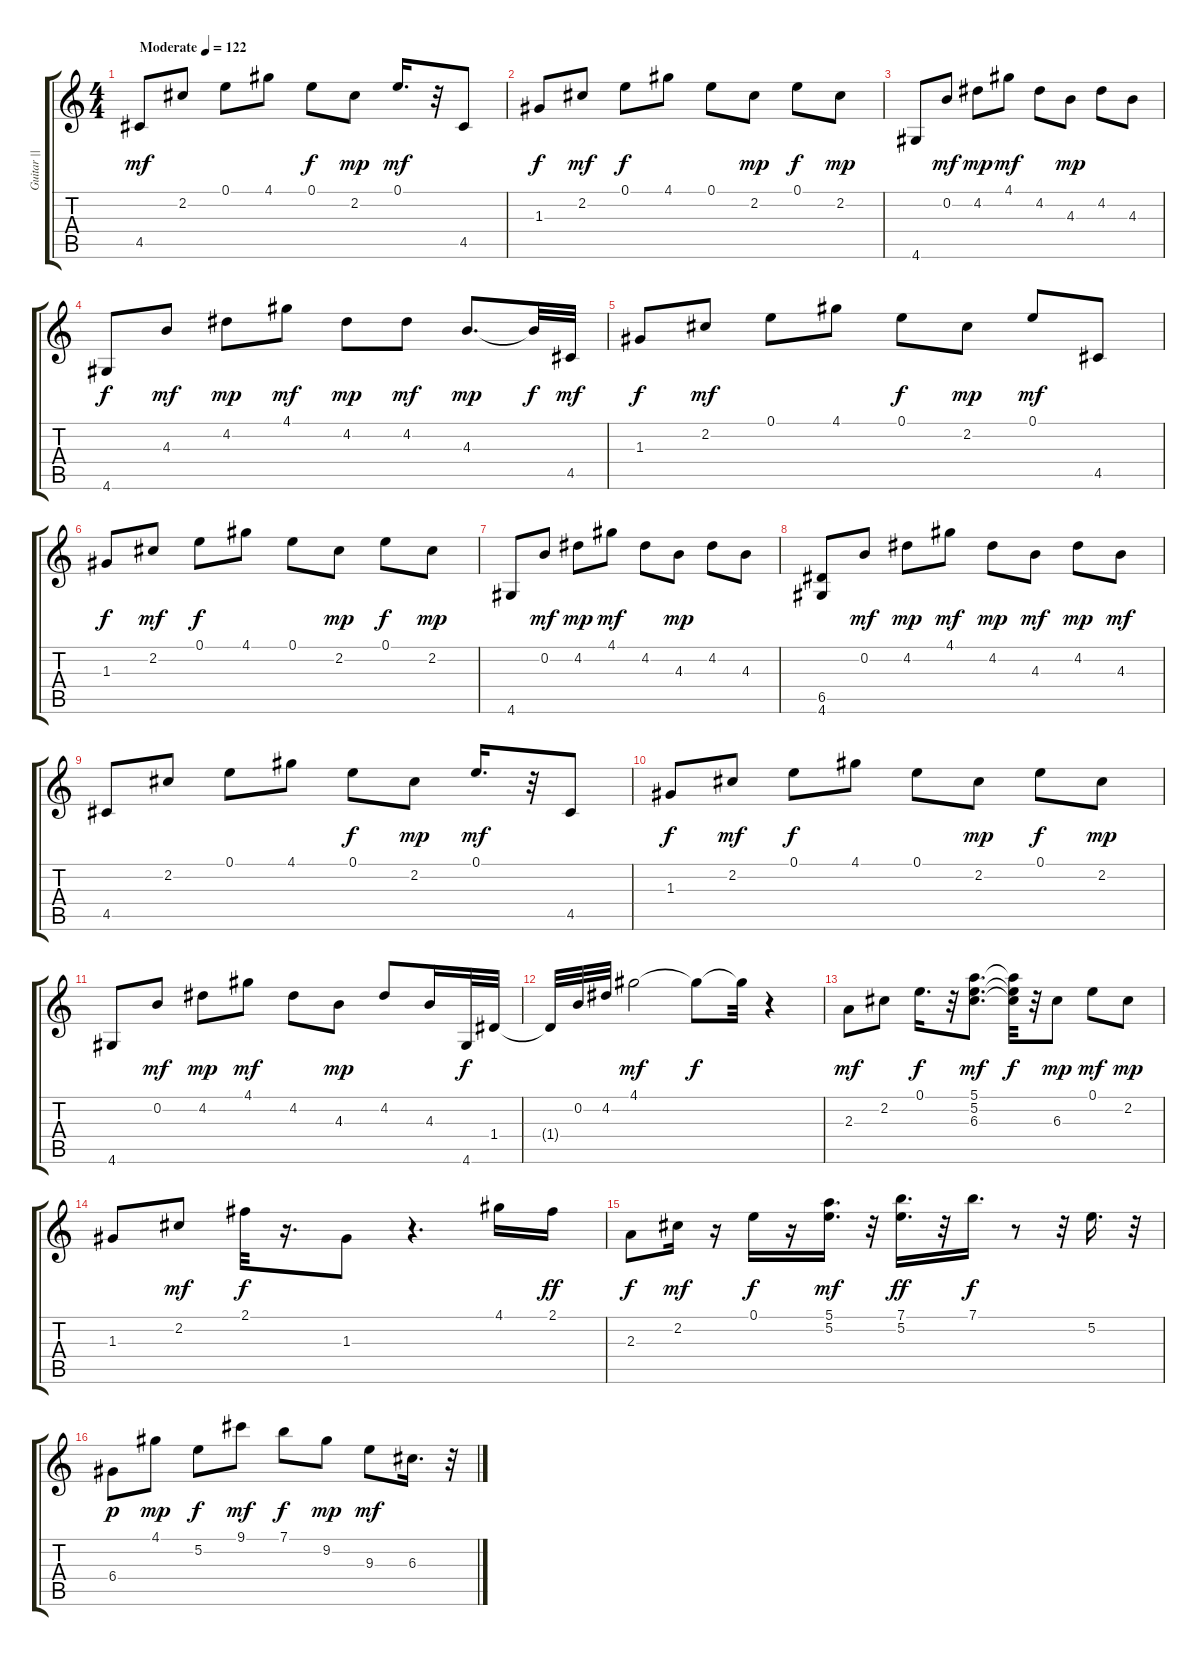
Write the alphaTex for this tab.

\track ("Guitar ||" "Guitar ||") {instrument electricguitarclean}
\staff {score tabs}
\tuning (E4 B3 G3 D3 A2 E2) {hide}
\ts (4 4)
\tempo (122 "Moderate")
\clef g2
\ks c
4.5.8{dy mf instrument electricguitarclean} 2.2.8 0.1.8 4.1.8 0.1.8{dy f} 2.2.8{dy mp} 0.1.16{d dy mf} r.32 4.5.8 |
1.3.8{dy f} 2.2.8{dy mf} 0.1.8{dy f} 4.1.8 0.1.8 2.2.8{dy mp} 0.1.8{dy f} 2.2.8{dy mp} |
4.6.8 0.2.8{dy mf} 4.2.8{dy mp} 4.1.8{dy mf} 4.2.8 4.3.8{dy mp} 4.2.8 4.3.8 |
4.6.8{dy f} 4.3.8{dy mf} 4.2.8{dy mp} 4.1.8{dy mf} 4.2.8{dy mp} 4.2.8{dy mf} 4.3.8{d dy mp} 4.3{t}.32{dy f} 4.5.32{dy mf} |
1.3.8{dy f} 2.2.8{dy mf} 0.1.8 4.1.8 0.1.8{dy f} 2.2.8{dy mp} 0.1.8{dy mf} 4.5.8 |
1.3.8{dy f} 2.2.8{dy mf} 0.1.8{dy f} 4.1.8 0.1.8 2.2.8{dy mp} 0.1.8{dy f} 2.2.8{dy mp} |
4.6.8 0.2.8{dy mf} 4.2.8{dy mp} 4.1.8{dy mf} 4.2.8 4.3.8{dy mp} 4.2.8 4.3.8 |
(6.5 4.6).8 0.2.8{dy mf} 4.2.8{dy mp} 4.1.8{dy mf} 4.2.8{dy mp} 4.3.8{dy mf} 4.2.8{dy mp} 4.3.8{dy mf} |
4.5.8 2.2.8 0.1.8 4.1.8 0.1.8{dy f} 2.2.8{dy mp} 0.1.16{d dy mf} r.32 4.5.8 |
1.3.8{dy f} 2.2.8{dy mf} 0.1.8{dy f} 4.1.8 0.1.8 2.2.8{dy mp} 0.1.8{dy f} 2.2.8{dy mp} |
4.6.8 0.2.8{dy mf} 4.2.8{dy mp} 4.1.8{dy mf} 4.2.8 4.3.8{dy mp} 4.2.8 4.3.16 4.6.32{dy f} 1.4.32 |
1.4{t}.32 0.2.32 4.2.32 4.1.2{dy mf} 4.1{t}.8{dy f} 4.1{t}.32 r.4 |
2.3.8{dy mf} 2.2.8 0.1.16{d dy f} r.32 (5.1 5.2 6.3).8{d dy mf} (5.1{t} 5.2{t} 6.3{t}).32{dy f} r.32 6.3.8{dy mp} 0.1.8{dy mf} 2.2.8{dy mp} |
1.3.8 2.2.8{dy mf} 2.1.32{dy f} r.16{d} 1.3.8 r.4{d} 4.1.16 2.1.16{dy ff} |
2.3.8{dy f} 2.2.16{dy mf} r.16 0.1.16{dy f} r.16 (5.1 5.2).16{d dy mf} r.32 (7.1 5.2).16{d dy ff} r.32 7.1.16{d dy f} r.8 r.32 5.2.16{d} r.32 |
6.4.8{dy p} 4.1.8{dy mp} 5.2.8{dy f} 9.1.8{dy mf} 7.1.8{dy f} 9.2.8{dy mp} 9.3.8{dy mf} 6.3.16{d} r.32
